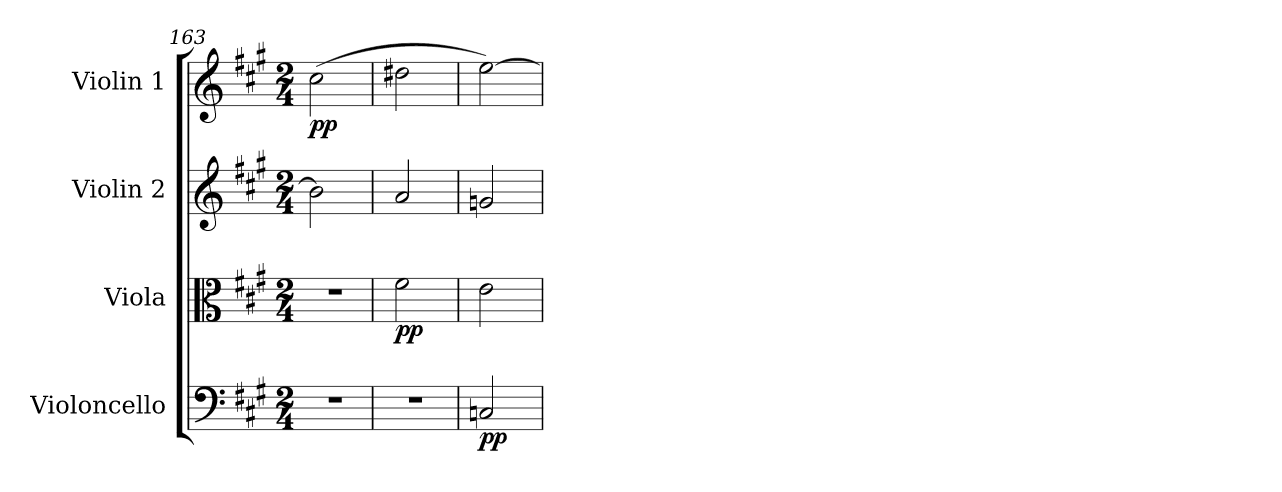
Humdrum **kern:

**kern	**dynam	**kern	**dynam	**kern	**kern	**dynam
*part4	*part4	*part3	*part3	*part2	*part1	*part1
*staff4	*staff4	*staff3	*staff3	*staff2	*staff1	*staff1
*I"Violoncello	*	*I"Viola	*	*I"Violin 2	*I"Violin 1	*
*I'Vc	*	*I'Vla	*	*I'Vln	*I'Vln	*
*clefF4	*	*clefC3	*	*clefG2	*clefG2	*
*k[f#c#g#]	*	*k[f#c#g#]	*	*k[f#c#g#]	*k[f#c#g#]	*
*M2/4	*	*M2/4	*	*M2/4	*M2/4	*
=163	=163	=163	=163	=163	=163	=163
!	!	!	!	!	!	!LO:DY:b
2r	.	2r	.	2b\]	(2cc#\	pp
=164	=164	=164	=164	=164	=164	=164
!	!	!	!LO:DY:b	!	!	!
2r	.	2f#\	pp	2a/	2dd#X\	.
=165	=165	=165	=165	=165	=165	=165
!	!LO:DY:b	!	!	!	!	!
2Cn/	pp	2e\	.	2gn/	[2ee\)	.
=	=	=	=	=	=	=
*-	*-	*-	*-	*-	*-	*-
